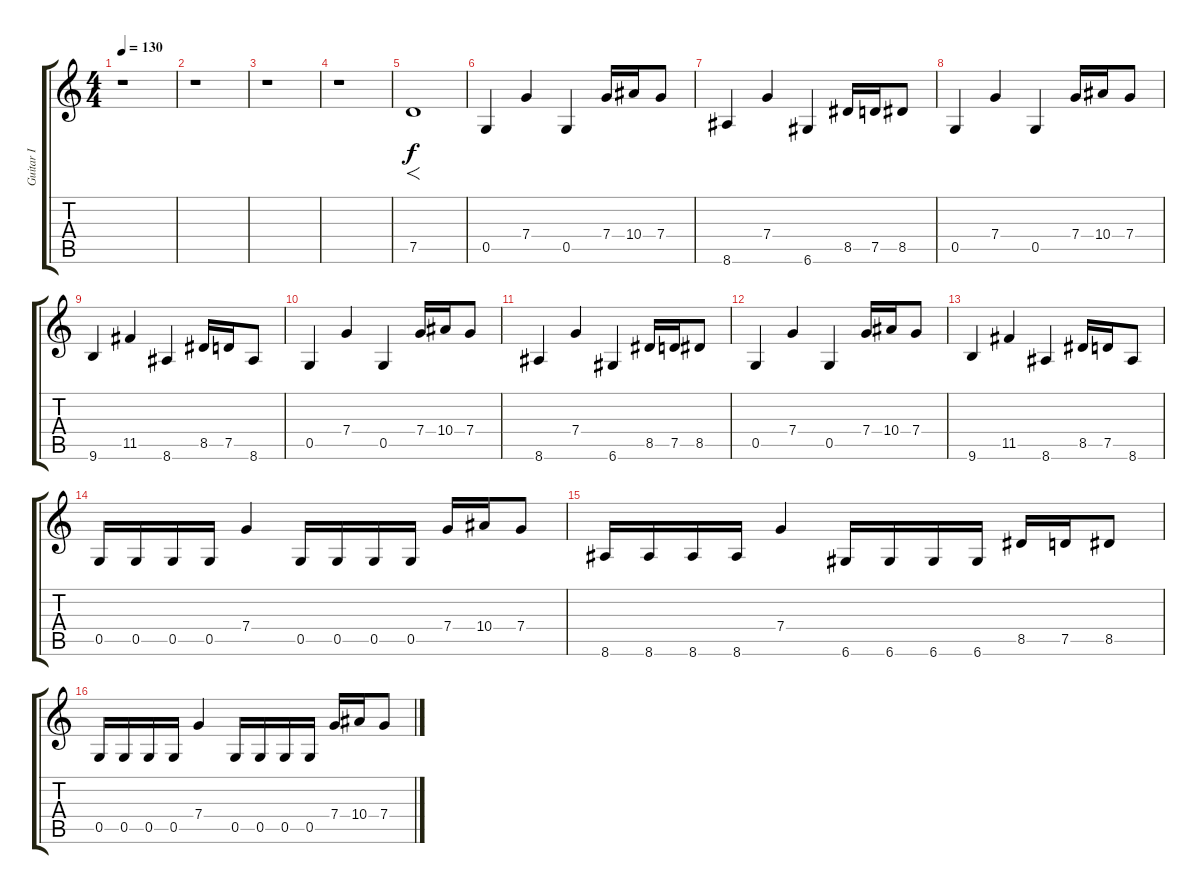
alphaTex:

\track ("Guitar I" "Guitar I") {instrument distortionguitar}
\staff {score tabs}
\tuning (D4 A3 F3 C3 G2 D2) {hide}
\ts (4 4)
\tempo 130
\clef g2
\ks c
r.1{dy f} |
r.1 |
r.1 |
r.1 |
7.5.1{f} |
0.5.4 7.4.4 0.5.4 7.4.16 10.4.16 7.4.8 |
8.6.4 7.4.4 6.6.4 8.5.16 7.5.16 8.5.8 |
0.5.4 7.4.4 0.5.4 7.4.16 10.4.16 7.4.8 |
9.6.4 11.5.4 8.6.4 8.5.16 7.5.16 8.6.8 |
0.5.4 7.4.4 0.5.4 7.4.16 10.4.16 7.4.8 |
8.6.4 7.4.4 6.6.4 8.5.16 7.5.16 8.5.8 |
0.5.4 7.4.4 0.5.4 7.4.16 10.4.16 7.4.8 |
9.6.4 11.5.4 8.6.4 8.5.16 7.5.16 8.6.8 |
0.5.16 0.5.16 0.5.16 0.5.16 7.4.4 0.5.16 0.5.16 0.5.16 0.5.16 7.4.16 10.4.16 7.4.8 |
8.6.16 8.6.16 8.6.16 8.6.16 7.4.4 6.6.16 6.6.16 6.6.16 6.6.16 8.5.16 7.5.16 8.5.8 |
0.5.16 0.5.16 0.5.16 0.5.16 7.4.4 0.5.16 0.5.16 0.5.16 0.5.16 7.4.16 10.4.16 7.4.8
